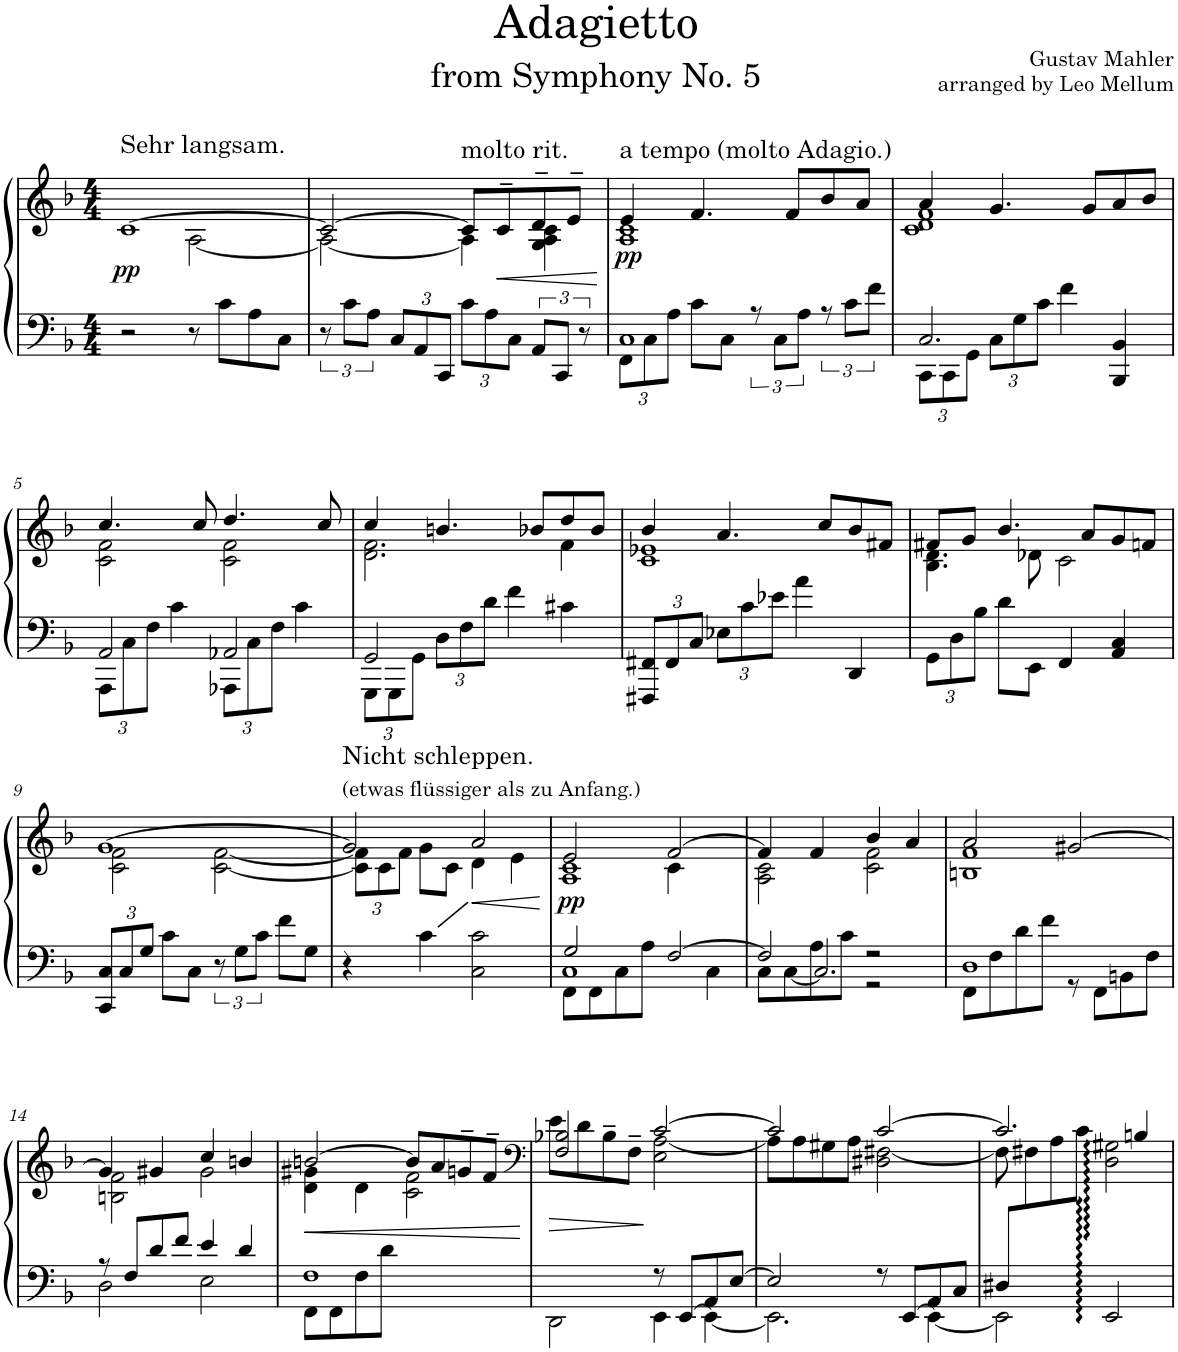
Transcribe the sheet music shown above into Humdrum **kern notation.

**kern	**kern	**dynam
*part1	*part1	*part1
*staff2	*staff1	*staff1/2
*I"Piano	*	*
*I'Pno.	*	*
*clefF4	*clefG2	*
*k[b-]	*k[b-]	*
*M4/4	*M4/4	*
=1	=1	=1
*	*^	*
!	!LO:TX:a:t=Sehr langsam.	!	!
!	!	!	!LO:DY:b
2r	[1c	2ryy	pp
8r	.	[2A\	.
8c\L	.	.	.
8A\	.	.	.
8C\J	.	.	.
=2	=2	=2	=2
12r	2c/_	2A\_	.
12c\L	.	.	.
12A\J	.	.	.
*Xbrackettup	*	*	*
12C/L	.	.	.
12AA/	.	.	.
12CC/J	.	.	.
!	!LO:TX:a:t=molto rit.	!	!
12c\L	8c/L]	4A\]	.
12A\	.	.	.
!	!	!	!LO:HP:b
.	8c~/	.	<
12C\J	.	.	.
*brackettup	*	*	*
12AA/L	8d~/	4G\ 4A\ 4c\	.
12CC/J	.	.	.
.	8e~/J	.	.
12r	.	.	.
*	*v	*v	*
.	.	[
=3	=3	=3
*Xbrackettup	*	*
*^	*^	*
!	!	!LO:TX:a:t=a tempo (molto Adagio.)	!	!
!	!	!	!	!LO:DY:b
12FF\L	1C	4e/	1A 1c	pp
12C\	.	.	.	.
12A\J	.	.	.	.
8c\L	.	4.f/	.	.
8C\J	.	.	.	.
*brackettup	*	*	*	*
12r	.	.	.	.
12C\L	.	.	.	.
.	.	8f/L	.	.
12A\J	.	.	.	.
12r	.	8b-/	.	.
12c\L	.	.	.	.
.	.	8a/J	.	.
12f\J	.	.	.	.
=4	=4	=4	=4	=4
*Xbrackettup	*	*	*	*
12CC\L	2.C/	4a/	1c 1d 1f	.
12CC\	.	.	.	.
12GG\J	.	.	.	.
12C\L	.	4.g/	.	.
12G\	.	.	.	.
12c\J	.	.	.	.
4f\	.	.	.	.
.	.	8g/L	.	.
4BBB-/ 4BB-/	4ryy	8a/	.	.
.	.	8b-/J	.	.
!!LO:LB:g=z	!!
=5	=5	=5	=5	=5
2AA/	12AAA\L	4.cc/	2c\ 2f\	.
.	12C\	.	.	.
.	12F\J	.	.	.
.	4c\	.	.	.
.	.	8cc/	.	.
2AA-X/	12AAA-X\L	4.dd/	2c\ 2f\	.
.	12C\	.	.	.
.	12F\J	.	.	.
.	4c\	.	.	.
.	.	8cc/	.	.
=6	=6	=6	=6	=6
12GGG\L	2GG/	4cc/	2.d\ 2.f\	.
12GGG\	.	.	.	.
12GG\J	.	.	.	.
12D\L	.	4.bn/	.	.
12F\	.	.	.	.
12d\J	.	.	.	.
4f\	2ryy	.	.	.
.	.	8b-X/L	.	.
4c#X\	.	8dd/	4f\	.
.	.	8b-/J	.	.
*v	*v	*	*	*
=7	=7	=7	=7
12FFF#X/ 12FF#X/L	4b-/	1c 1e-X	.
12FF#/	.	.	.
12C/J	.	.	.
12E-X\L	4.a/	.	.
12c\	.	.	.
12e-X\J	.	.	.
4a\	.	.	.
.	8cc/L	.	.
4DD/	8b-/	.	.
.	8f#X/J	.	.
=8	=8	=8	=8
12GG\L	8f#X/L	4.B-\ 4.d\	.
12D\	.	.	.
.	8g/J	.	.
12B-\J	.	.	.
8d\L	4.b-/	.	.
8EE\J	.	8d-X\	.
4FF/	.	2c\	.
.	8a/L	.	.
4AA/ 4C/	8g/	.	.
.	8fn/J	.	.
!!LO:LB:g=z	!!
=9	=9	=9	=9
12CC/ 12C/L	[1g	2c\ 2f\	.
12C/	.	.	.
12G/J	.	.	.
8c\L	.	.	.
8C\J	.	.	.
*brackettup	*	*	*
12r	.	[2c\ [2f\	.
12G\L	.	.	.
12c\J	.	.	.
8f\L	.	.	.
8G\J	.	.	.
=10	=10	=10	=10
*	*	*Xbrackettup	*
!	!LO:TX:a:t=(etwas flüssiger als zu Anfang.)	!	!
!	!LO:TX:a:t=Nicht schleppen.	!	!
4r	2g/]	12c\] 12f\]L	.
.	.	12c\	.
.	.	12f\J	.
4c\	.	8g\L	.
.	.	8c\J	.
!	!	!	!LO:HP:b
2C\ 2c\	2a/	4d\	<
.	.	4e\	.
*	*v	*v	*
.	.	[
=11	=11	=11
*^	*^	*
*	*^	*	*^	*
!	!	!	!	!	!	!LO:DY:b
2G/	8FF\L	1C	2e/	1A 1c	2ryy	pp
.	8FF\	.	.	.	.	.
.	8C\	.	.	.	.	.
.	8A\J	.	.	.	.	.
4ryy	[2F/	.	[2f/	.	4c\	.
4C\	.	.	.	.	4ryy	.
*	*	*	*	*v	*v	*
=12	=12	=12	=12	=12	=12
8C\L	4ryy	2F/]	4f/]	2A\ 2c\	.
[8C\	.	.	.	.	.
8A\	2.C/]	.	4f/	.	.
8c\J	.	.	.	.	.
2r	.	2r	4b-/	2c\ 2f\	.
.	.	.	4a/	.	.
*	*v	*v	*	*	*
=13	=13	=13	=13	=13
1D	8FF\L	2a/	1Bn 1f	.
.	8F\	.	.	.
.	8d\	.	.	.
.	8f\J	.	.	.
.	8r	[2g#X/	.	.
.	8FF\L	.	.	.
.	8BBn\	.	.	.
.	8F\J	.	.	.
!!LO:LB:g=z	!!
=14	=14	=14	=14	=14
8r	2D\	4g#/]	2Bn\ 2f\	.
8F/L	.	.	.	.
8d/	.	4g#X/	.	.
8f/J	.	.	.	.
4e/	2E\	4cc/	2g#\	.
4d/	.	4bn/	.	.
=15	=15	=15	=15	=15
!	!	!	!	!LO:HP:b
1F	8FF\L	[2bn/	4d\ 4g#X\	<
.	8FF\	.	.	.
.	8F\	.	4d\	.
.	8d\J	.	.	.
.	2ryy	8b/L]	2c\ 2f\	.
.	.	8a/	.	.
.	.	8gn~/	.	.
.	.	8f~/J	.	.
*v	*v	*	*	*
*	*v	*v	*
.	.	[
=16	=16	=16
*	*clefF4	*
*^	*	*
!	!	!	!LO:HP:b
*	*	*^	*
*	*	*	*^	*
2ryy	2DD\	8e\L	2ryy	2F/ 2B-X/	>
.	.	8d\	.	.	.
.	.	8B-~\	.	.	.
.	.	8F~\J	.	.	.
8r	4EE\	[2c/	2E\ [2A\	2ryy	]
[8EE/L	.	.	.	.	.
8AA/	4EE\_	.	.	.	.
[8E/J	.	.	.	.	.
*	*	*	*v	*v	*
=17	=17	=17	=17	=17
2E/]	2.EE\]	2c/]	8A\L]	.
.	.	.	8A\	.
.	.	.	8G#X\	.
.	.	.	8A\J	.
8r	.	[2c/	2D#X\ [2F#X\	.
[8EE/L	.	.	.	.
8AA/	4EE\_	.	.	.
8C/J	.	.	.	.
=18	=18	=18	=18	=18
*	*	*	*^	*
8D#X/L	2EE\]	2.c/]	8F#\]	8ryy	.
4.ryy	.	.	4.ryy	8F#X\	.
.	.	.	.	8A\	.
.	.	.	.	8c\J	.
2EE/	2ryy	.	2D\ 2G#X\	2ryy	.
.	.	4Bn/	.	.	.
*v	*v	*	*	*	*
*	*v	*v	*v	*
=	=	=
*-	*-	*-
